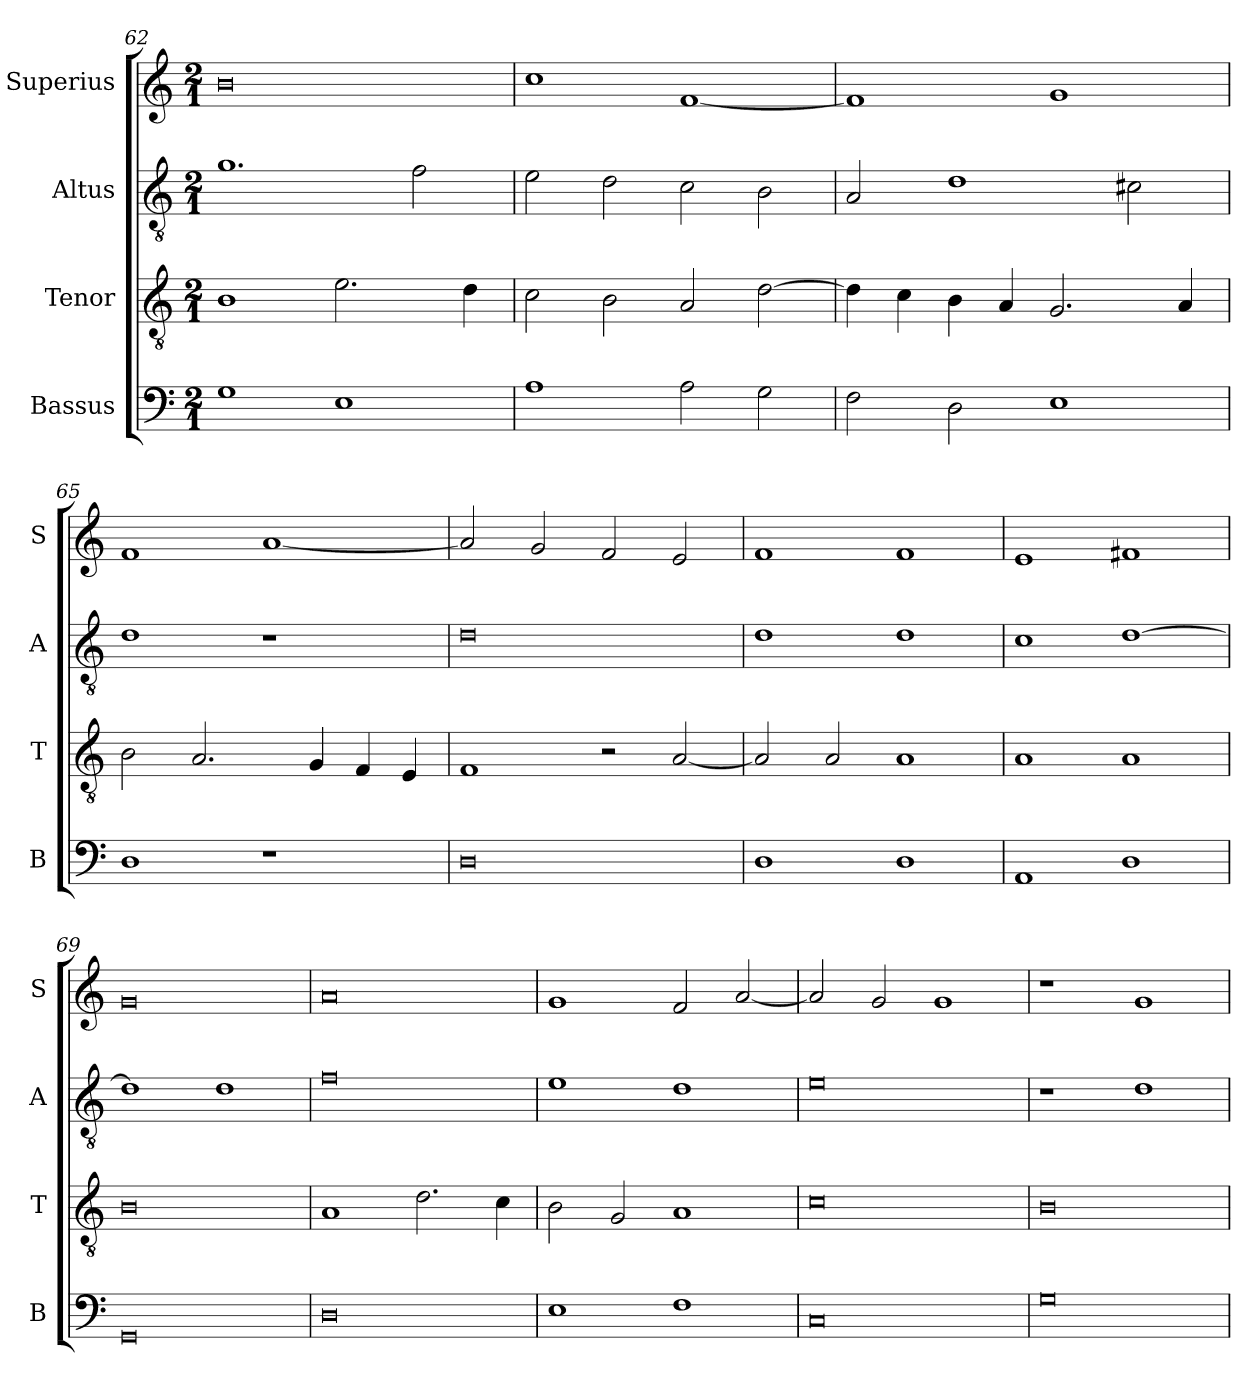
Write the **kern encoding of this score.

**kern	**kern	**kern	**kern
*part4	*part3	*part2	*part1
*staff4	*staff3	*staff2	*staff1
*I"Bassus	*I"Tenor	*I"Altus	*I"Superius
*I'B	*I'T	*I'A	*I'S
*clefF4	*clefGv2	*clefGv2	*clefG2
*k[]	*k[]	*k[]	*k[]
*a:	*a:	*a:	*a:
*M2/1	*M2/1	*M2/1	*M2/1
=62	=62	=62	=62
1G	1B	1.g	0b
1E	2.e	.	.
.	.	2f	.
.	4d	.	.
=63	=63	=63	=63
1A	2c	2e	1cc
.	2B	2d	.
2A	2A	2c	[1f
2G	[2d	2B	.
=64	=64	=64	=64
2F	4d]	2A	1f]
.	4c	.	.
2D	4B	1d	.
.	4A	.	.
1E	2.G	.	1g
.	.	2c#X	.
.	4A	.	.
=65	=65	=65	=65
1D	2B	1d	1f
.	2.A	.	.
1r	.	1r	[1a
.	4G	.	.
.	4F	.	.
.	4E	.	.
=66	=66	=66	=66
0D	1F	0d	2a]
.	.	.	2g
.	2r	.	2f
.	[2A	.	2e
=67	=67	=67	=67
1D	2A]	1d	1f
.	2A	.	.
1D	1A	1d	1f
=68	=68	=68	=68
1AA	1A	1c	1e
1D	1A	[1d	1f#X
=69	=69	=69	=69
0GG	0B	1d]	0g
.	.	1d	.
=70	=70	=70	=70
0D	1A	0f	0a
.	2.d	.	.
.	4c	.	.
=71	=71	=71	=71
1E	2B	1e	1g
.	2G	.	.
1F	1A	1d	2f
.	.	.	[2a
=72	=72	=72	=72
0C	0c	0e	2a]
.	.	.	2g
.	.	.	1g
=73	=73	=73	=73
0G	0B	1r	1r
.	.	1d	1g
=	=	=	=
*-	*-	*-	*-
